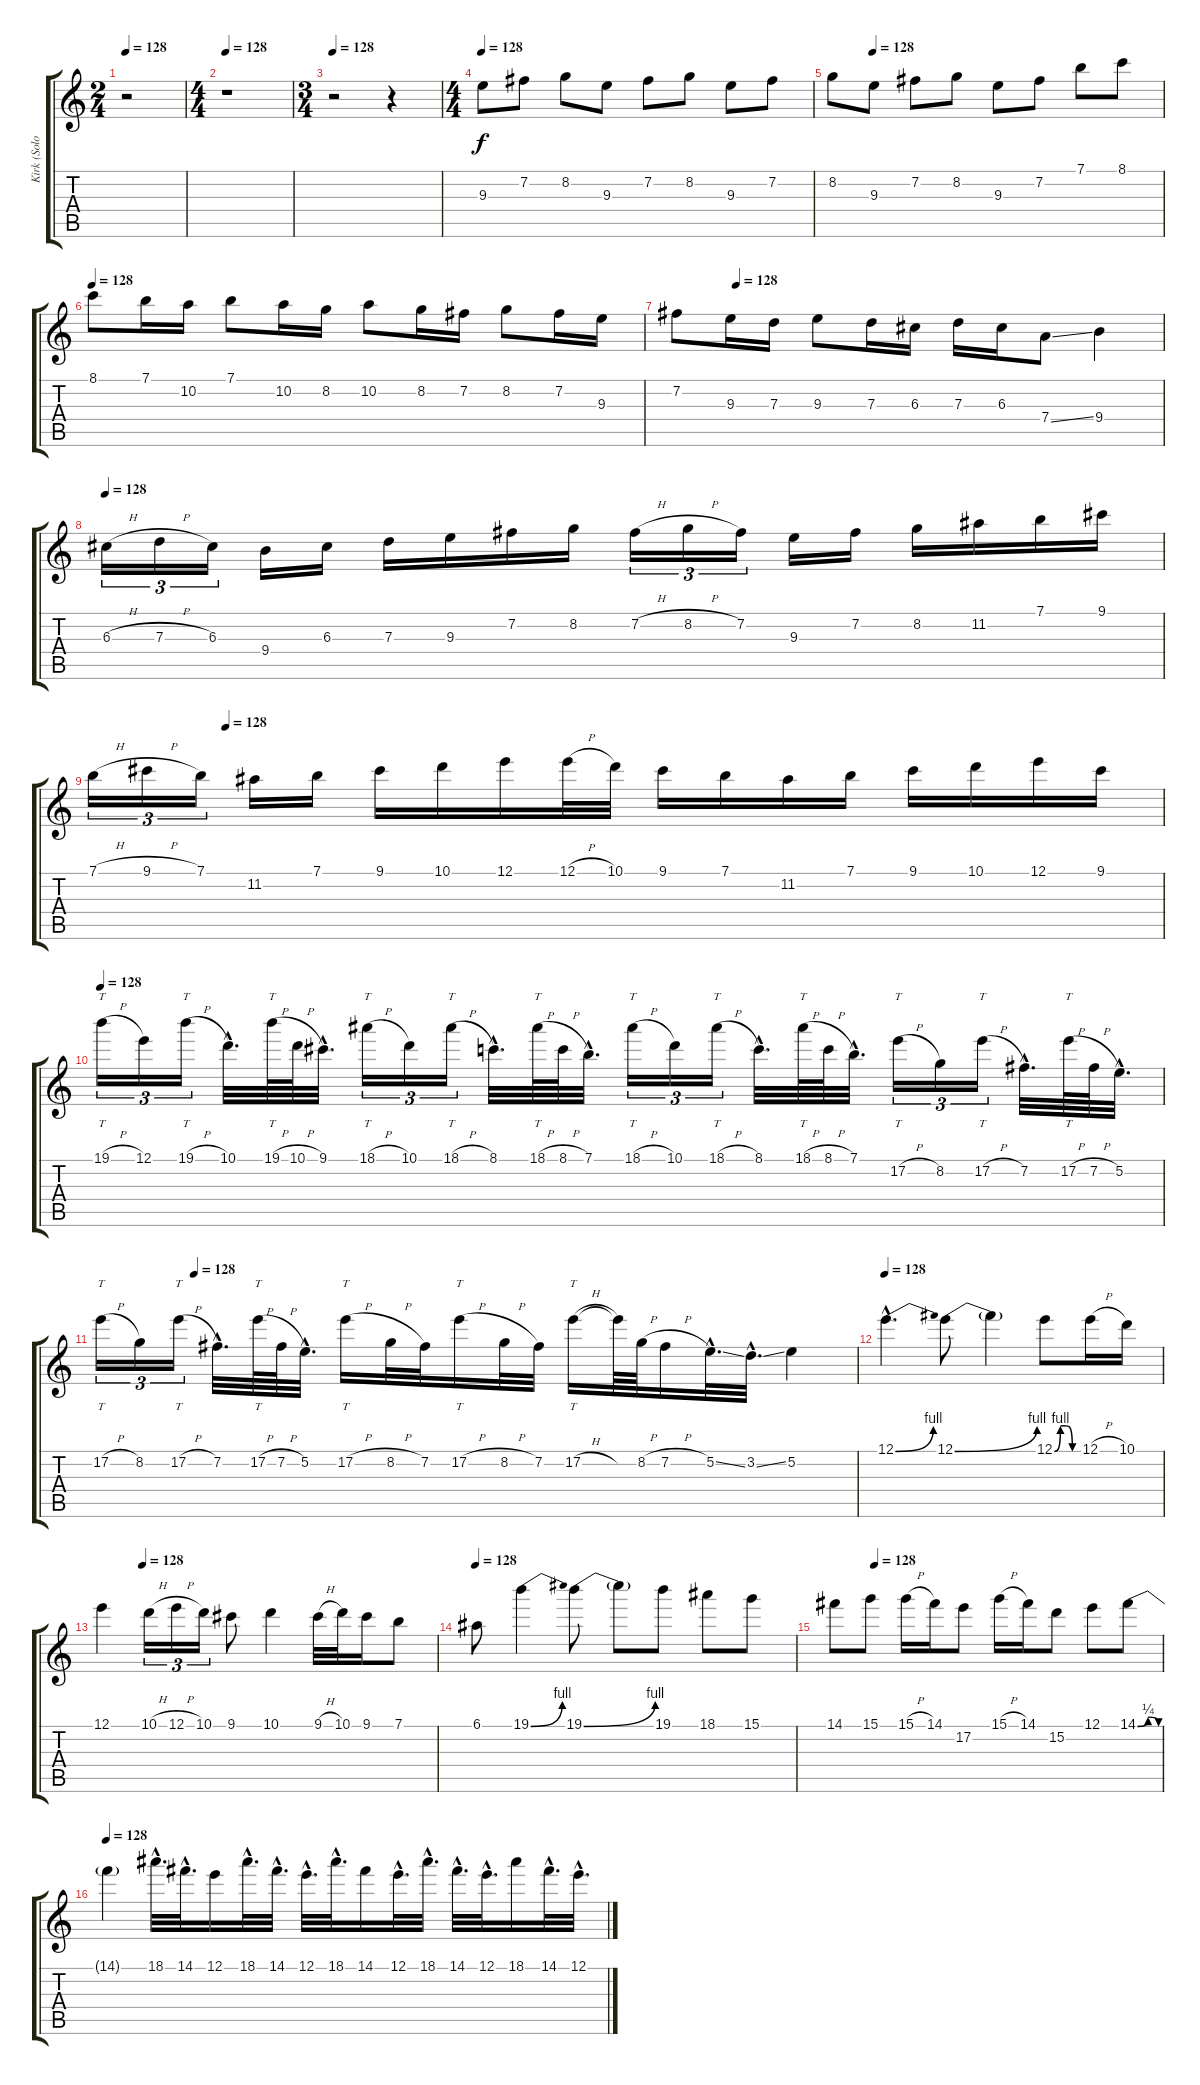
\track ("Kirk (Solo)" "Kirk (Solo") {instrument distortionguitar}
\staff {score tabs}
\tuning (E4 B3 G3 D3 A2 E2) {hide}
\ts (2 4)
\tempo 128
\clef g2
\ks c
r.2{dy f} |
\ts (4 4)
\tempo 128
r.1 |
\ts (3 4)
\tempo 128
r.2 r.4 |
\ts (4 4)
\tempo 128
9.3.8 7.2.8 8.2.8 9.3.8 7.2.8 8.2.8 9.3.8 7.2.8 |
\tempo (128 0.125)
8.2.8 9.3.8 7.2.8 8.2.8 9.3.8 7.2.8 7.1.8 8.1.8 |
\tempo 128
8.1.8 7.1.16 10.2.16 7.1.8 10.2.16 8.2.16 10.2.8 8.2.16 7.2.16 8.2.8 7.2.16 9.3.16 |
\tempo (128 0.125)
7.2.8 9.3.16 7.3.16 9.3.8 7.3.16 6.3.16 7.3.16 6.3.16 7.4{ss}.8 9.4.4 |
\tempo 128
6.3{h}.16{tu (3 2)} 7.3{h}.16{tu (3 2)} 6.3.16{tu (3 2)} 9.4.16 6.3.16 7.3.16 9.3.16 7.2.16 8.2.16 7.2{h}.16{tu (3 2)} 8.2{h}.16{tu (3 2)} 7.2.16{tu (3 2)} 9.3.16 7.2.16 8.2.16 11.2.16 7.1.16 9.1.16 |
\tempo (128 0.125)
7.1{h}.16{tu (3 2)} 9.1{h}.16{tu (3 2)} 7.1.16{tu (3 2)} 11.2.16 7.1.16 9.1.16 10.1.16 12.1.16 12.1{h}.32 10.1.32 9.1.16 7.1.16 11.2.16 7.1.16 9.1.16 10.1.16 12.1.16 9.1.16 |
\tempo 128
19.1{h}.16{tt tu (3 2)} 12.1.16{tu (3 2)} 19.1{h}.16{tt tu (3 2)} 10.1{hac}.32{d} 19.1{h}.64{tt} 10.1{h}.64 9.1{hac}.32{d} 18.1{h}.16{tt tu (3 2)} 10.1.16{tu (3 2)} 18.1{h}.16{tt tu (3 2)} 8.1{hac}.32{d} 18.1{h}.64{tt} 8.1{h}.64 7.1{hac}.32{d} 18.1{h}.16{tt tu (3 2)} 10.1.16{tu (3 2)} 18.1{h}.16{tt tu (3 2)} 8.1{hac}.32{d} 18.1{h}.64{tt} 8.1{h}.64 7.1{hac}.32{d} 17.2{h}.16{tt tu (3 2)} 8.2.16{tu (3 2)} 17.2{h}.16{tt tu (3 2)} 7.2{hac}.32{d} 17.2{h}.64{tt} 7.2{h}.64 5.2{hac}.32{d} |
\tempo (128 0.125)
17.2{h}.16{tt tu (3 2)} 8.2.16{tu (3 2)} 17.2{h}.16{tt tu (3 2)} 7.2{hac}.32{d} 17.2{h}.64{tt} 7.2{h}.64 5.2{hac}.32{d} 17.2{h}.16{tt} 8.2{h}.32 7.2.32 17.2{h}.16{tt} 8.2{h}.32 7.2.32 17.2{h}.16{tt} 17.2{t}.64 8.2{h}.64 7.2{h}.16 5.2{ss hac}.32{d} 3.2{ss hac}.32{d} 5.2.4 |
\tempo 128
12.1{be (bend 0 0 60 4) hac}.4{d} 12.1{be (bend 0 0 60 4)}.8 12.1{t}.4 12.1{be (custom 0 0 15 4 30 4 45 0 60 0)}.8 12.1{h}.16 10.1.16 |
\tempo (128 0.125)
12.1.4 10.1{h}.16{tu (3 2)} 12.1{h}.16{tu (3 2)} 10.1.16{tu (3 2)} 9.1.8 10.1.4 9.1{h}.32 10.1.32 9.1.16 7.1.8 |
\tempo 128
6.1.8 19.1{be (bend 0 0 60 4)}.4 19.1{be (bend 0 0 60 4)}.8 19.1{t}.8 19.1.8 18.1.8 15.1.8 |
\tempo (128 0.125)
14.1.8 15.1.8 15.1{h}.16 14.1.16 17.2.8 15.1{h}.16 14.1.16 15.2.8 12.1.8 14.1{be (bendrelease 0 0 30 1 30 1 60 0)}.8 |
\tempo 128
14.1{t}.4 18.1{hac}.32{d} 14.1{hac}.32{d} 12.1.16 18.1{hac}.32{d} 14.1{hac}.32{d} 12.1{hac}.32{d} 18.1{hac}.32{d} 14.1.16 12.1{hac}.32{d} 18.1{hac}.32{d} 14.1{hac}.32{d} 12.1{hac}.32{d} 18.1.16 14.1{hac}.32{d} 12.1{hac}.32{d}
